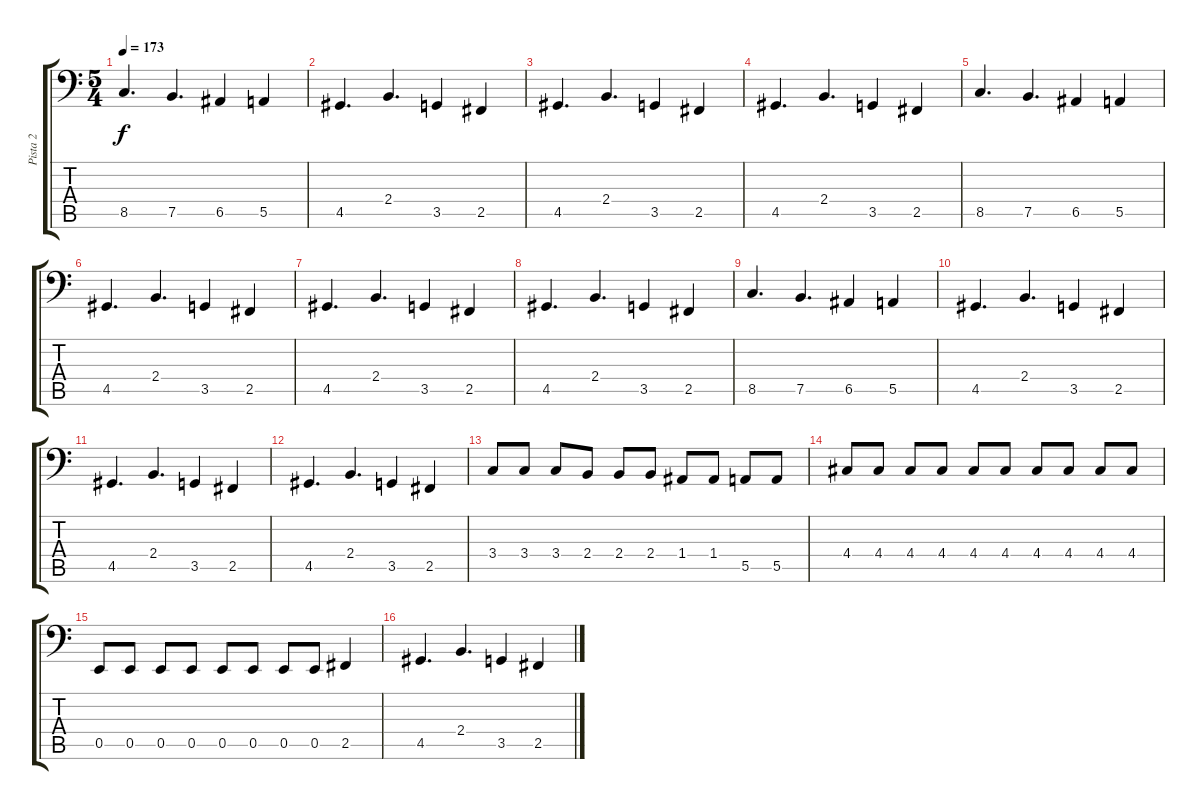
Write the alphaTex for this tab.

\track ("Pista 2" "Pista 2") {instrument electricbassfinger}
\staff {score tabs}
\tuning (C3 G2 D2 A1 E1 B0) {hide}
\ts (5 4)
\tempo 173
\clef f4
\ks c
8.5.4{d dy f} 7.5.4{d} 6.5.4 5.5.4 |
4.5.4{d} 2.4.4{d} 3.5.4 2.5.4 |
4.5.4{d} 2.4.4{d} 3.5.4 2.5.4 |
4.5.4{d} 2.4.4{d} 3.5.4 2.5.4 |
8.5.4{d} 7.5.4{d} 6.5.4 5.5.4 |
4.5.4{d} 2.4.4{d} 3.5.4 2.5.4 |
4.5.4{d} 2.4.4{d} 3.5.4 2.5.4 |
4.5.4{d} 2.4.4{d} 3.5.4 2.5.4 |
8.5.4{d} 7.5.4{d} 6.5.4 5.5.4 |
4.5.4{d} 2.4.4{d} 3.5.4 2.5.4 |
4.5.4{d} 2.4.4{d} 3.5.4 2.5.4 |
4.5.4{d} 2.4.4{d} 3.5.4 2.5.4 |
3.4.8 3.4.8 3.4.8 2.4.8 2.4.8 2.4.8 1.4.8 1.4.8 5.5.8 5.5.8 |
4.4.8 4.4.8 4.4.8 4.4.8 4.4.8 4.4.8 4.4.8 4.4.8 4.4.8 4.4.8 |
0.5.8 0.5.8 0.5.8 0.5.8 0.5.8 0.5.8 0.5.8 0.5.8 2.5.4 |
4.5.4{d} 2.4.4{d} 3.5.4 2.5.4
